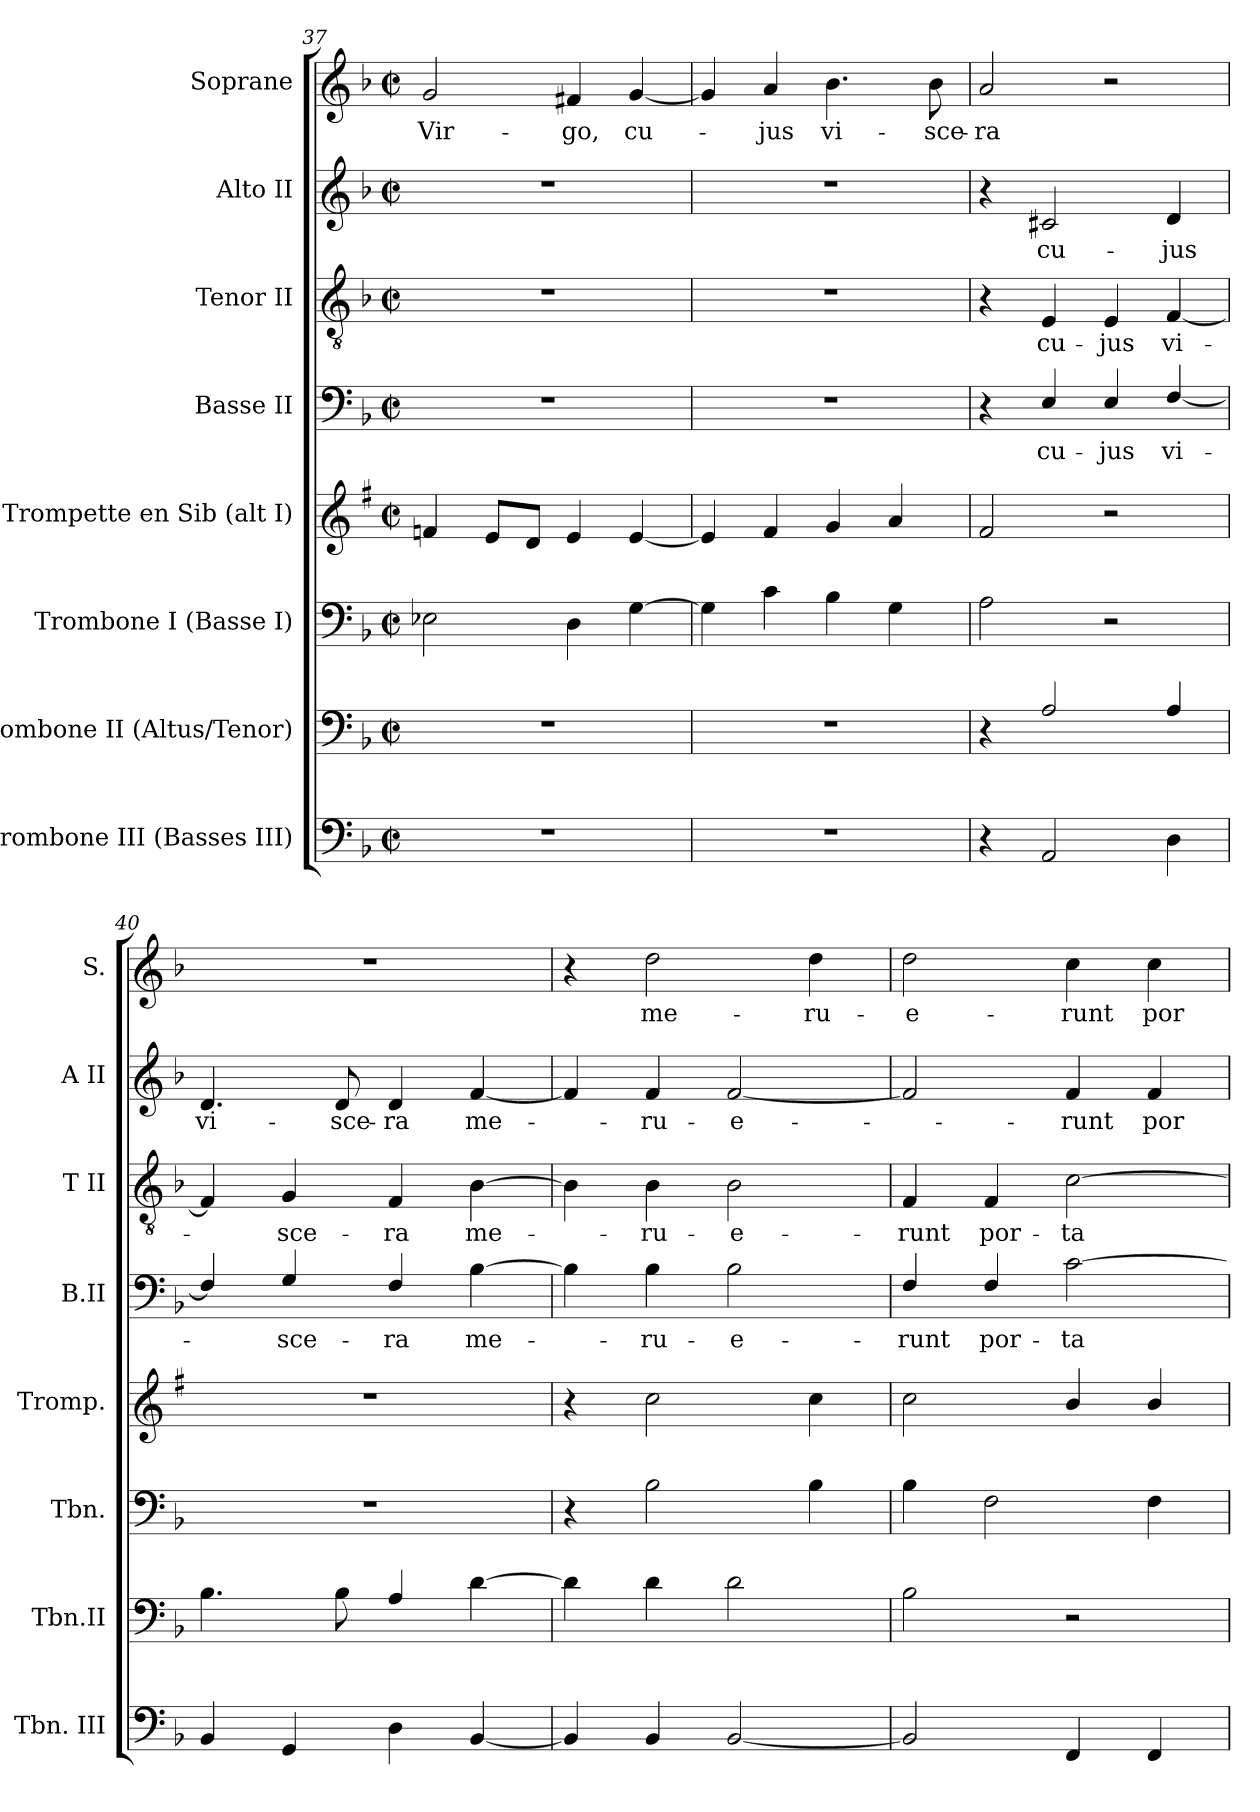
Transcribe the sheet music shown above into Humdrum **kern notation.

**kern	**kern	**kern	**kern	**kern	**text	**kern	**text	**kern	**text	**kern	**text
*part8	*part7	*part6	*part5	*part4	*part4	*part3	*part3	*part2	*part2	*part1	*part1
*staff8	*staff7	*staff6	*staff5	*staff4	*staff4	*staff3	*staff3	*staff2	*staff2	*staff1	*staff1
*I"Trombone III (Basses III)	*I"Trombone II (Altus/Tenor)	*I"Trombone I (Basse I)	*I"Trompette en Sib (alt I)	*I"Basse II	*	*I"Tenor II	*	*I"Alto II	*	*I"Soprane	*
*I'Tbn. III	*I'Tbn.II	*I'Tbn.	*I'Tromp.	*I'B.II	*	*I'T II	*	*I'A II	*	*I'S.	*
*clefF4	*clefF4	*clefF4	*clefG2	*clefF4	*	*clefGv2	*	*clefG2	*	*clefG2	*
*	*	*	*ITrd1c2	*	*	*	*	*	*	*	*
*k[b-]	*k[b-]	*k[b-]	*k[b-]	*k[b-]	*	*k[b-]	*	*k[b-]	*	*k[b-]	*
*F:	*F:	*F:	*F:	*F:	*	*F:	*	*F:	*	*F:	*
*M2/2	*M2/2	*M2/2	*M2/2	*M2/2	*	*M2/2	*	*M2/2	*	*M2/2	*
*met(c|)	*met(c|)	*met(c|)	*met(c|)	*met(c|)	*	*met(c|)	*	*met(c|)	*	*met(c|)	*
=37	=37	=37	=37	=37	=37	=37	=37	=37	=37	=37	=37
!	!	!	!	!	!	!	!	!	!	!	!LO:LY:b
1r	1r	2E-X\	4e-X/	1r	.	1r	.	1r	.	2g/	Vir-
.	.	.	8d/L	.	.	.	.	.	.	.	.
.	.	.	8c/J	.	.	.	.	.	.	.	.
!	!	!	!	!	!	!	!	!	!	!	!LO:LY:b
.	.	4D\	4d/	.	.	.	.	.	.	4f#X/	-go,
!	!	!	!	!	!	!	!	!	!	!	!LO:LY:b
.	.	[4G\	[4d/	.	.	.	.	.	.	[4g/	cu-
!!LO:PB:g=z
=38	=38	=38	=38	=38	=38	=38	=38	=38	=38	=38	=38
1r	1r	4G\]	4d/]	1r	.	1r	.	1r	.	4g/]	.
!	!	!	!	!	!	!	!	!	!	!	!LO:LY:b
.	.	4c\	4e/	.	.	.	.	.	.	4a/	-jus
!	!	!	!	!	!	!	!	!	!	!	!LO:LY:b
.	.	4B-\	4f/	.	.	.	.	.	.	4.b-\	vi-
.	.	4G\	4g/	.	.	.	.	.	.	.	.
!	!	!	!	!	!	!	!	!	!	!	!LO:LY:b
.	.	.	.	.	.	.	.	.	.	8b-\	-sce-
=39	=39	=39	=39	=39	=39	=39	=39	=39	=39	=39	=39
!	!	!	!	!	!	!	!	!	!	!	!LO:LY:b
4r	4r	2A\	2e/	4r	.	4r	.	4r	.	2a/	-ra
!	!	!	!	!	!LO:LY:b	!	!LO:LY:b	!	!LO:LY:b	!	!
2AA/	2A/	.	.	4E/	cu-	4E/	cu-	2c#X/	cu-	.	.
!	!	!	!	!	!LO:LY:b	!	!LO:LY:b	!	!	!	!
.	.	2r	2r	4E/	-jus	4E/	-jus	.	.	2r	.
!	!	!	!	!	!LO:LY:b	!	!LO:LY:b	!	!LO:LY:b	!	!
4D\	4A/	.	.	[4F/	vi-	[4F/	vi-	4d/	-jus	.	.
=40	=40	=40	=40	=40	=40	=40	=40	=40	=40	=40	=40
!	!	!	!	!	!LO:LY:b	!	!LO:LY:b	!	!LO:LY:b	!	!
4BB-/	4.B-\	1r	1r	4F/]	-­	4F/]	-­	4.d/	vi-	1r	.
!	!	!	!	!	!LO:LY:b	!	!LO:LY:b	!	!	!	!
4GG/	.	.	.	4G/	sce-	4G/	sce-	.	.	.	.
!	!	!	!	!	!	!	!	!	!LO:LY:b	!	!
.	8B-\	.	.	.	.	.	.	8d/	-sce-	.	.
!	!	!	!	!	!LO:LY:b	!	!LO:LY:b	!	!LO:LY:b	!	!
4D\	4A/	.	.	4F/	-ra	4F/	-ra	4d/	-ra	.	.
!	!	!	!	!	!LO:LY:b	!	!LO:LY:b	!	!LO:LY:b	!	!
[4BB-/	[4d\	.	.	[4B-\	me-	[4B-\	me-	[4f/	me-	.	.
=41	=41	=41	=41	=41	=41	=41	=41	=41	=41	=41	=41
4BB-/]	4d\]	4r	4r	4B-\]	.	4B-\]	.	4f/]	.	4r	.
!	!	!	!	!	!LO:LY:b	!	!LO:LY:b	!	!LO:LY:b	!	!LO:LY:b
4BB-/	4d\	2B-\	2b-\	4B-\	-ru-	4B-\	-ru-	4f/	-ru-	2dd\	me-
!	!	!	!	!	!LO:LY:b	!	!LO:LY:b	!	!LO:LY:b	!	!
[2BB-/	2d\	.	.	2B-\	-e-	2B-\	-e-	[2f/	-e-	.	.
!	!	!	!	!	!	!	!	!	!	!	!LO:LY:b
.	.	4B-\	4b-\	.	.	.	.	.	.	4dd\	-ru-
=42	=42	=42	=42	=42	=42	=42	=42	=42	=42	=42	=42
!	!	!	!	!	!LO:LY:b	!	!LO:LY:b	!	!	!	!LO:LY:b
2BB-/]	2B-\	4B-\	2b-\	4F/	-runt	4F/	-runt	2f/]	.	2dd\	-e-
!	!	!	!	!	!LO:LY:b	!	!LO:LY:b	!	!	!	!
.	.	2F\	.	4F/	por-	4F/	por-	.	.	.	.
!	!	!	!	!	!LO:LY:b	!	!LO:LY:b	!	!LO:LY:b	!	!LO:LY:b
4FF/	2r	.	4a/	[2c\	-ta-	[2c\	-ta-	4f/	-runt	4cc\	-runt
!	!	!	!	!	!	!	!	!	!LO:LY:b	!	!LO:LY:b
4FF/	.	4F\	4a/	.	.	.	.	4f/	por-	4cc\	por-
=	=	=	=	=	=	=	=	=	=	=	=
*-	*-	*-	*-	*-	*-	*-	*-	*-	*-	*-	*-
